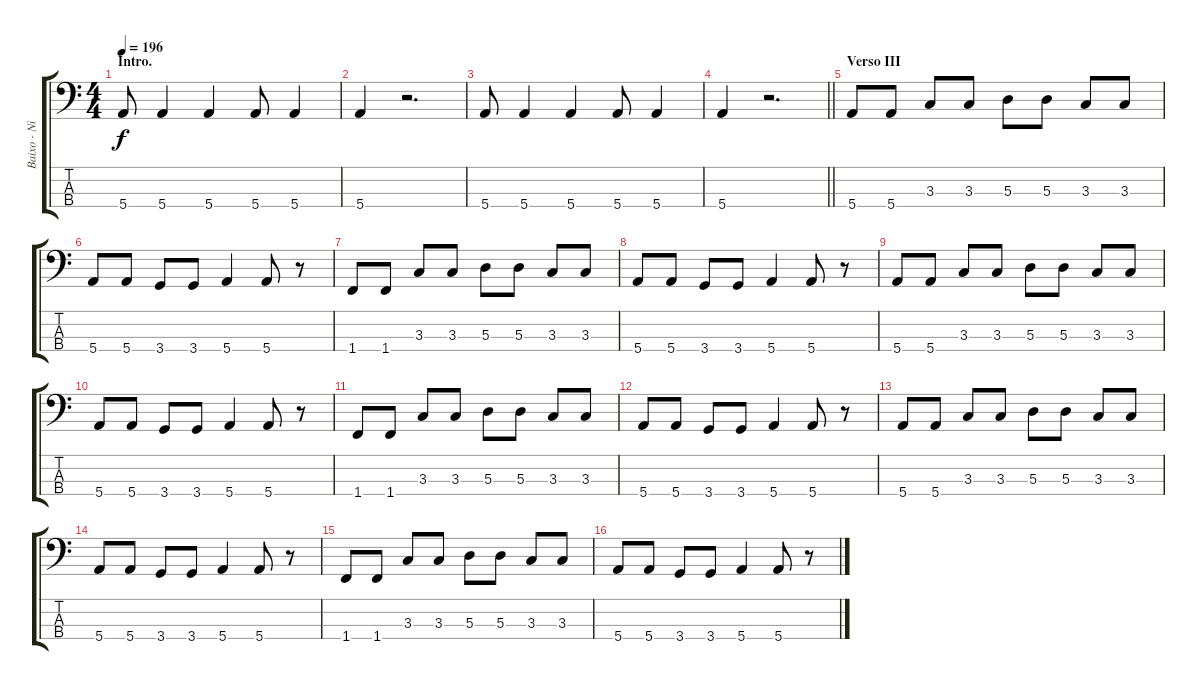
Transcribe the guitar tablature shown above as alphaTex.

\track ("Baixo - Nikola" "Baixo - Ni") {instrument electricbasspick}
\staff {score tabs}
\tuning (G2 D2 A1 E1) {hide}
\ts (4 4)
\section ("" "Intro.")
\tempo 196
\clef f4
\ks c
5.4.8{dy f} 5.4.4 5.4.4 5.4.8 5.4.4 |
5.4.4 r.2{d} |
5.4.8 5.4.4 5.4.4 5.4.8 5.4.4 |
\barLineRight lightlight
5.4.4 r.2{d} |
\section ("" "Verso III")
5.4.8 5.4.8 3.3.8 3.3.8 5.3.8 5.3.8 3.3.8 3.3.8 |
5.4.8 5.4.8 3.4.8 3.4.8 5.4.4 5.4.8 r.8 |
1.4.8 1.4.8 3.3.8 3.3.8 5.3.8 5.3.8 3.3.8 3.3.8 |
5.4.8 5.4.8 3.4.8 3.4.8 5.4.4 5.4.8 r.8 |
5.4.8 5.4.8 3.3.8 3.3.8 5.3.8 5.3.8 3.3.8 3.3.8 |
5.4.8 5.4.8 3.4.8 3.4.8 5.4.4 5.4.8 r.8 |
1.4.8 1.4.8 3.3.8 3.3.8 5.3.8 5.3.8 3.3.8 3.3.8 |
5.4.8 5.4.8 3.4.8 3.4.8 5.4.4 5.4.8 r.8 |
5.4.8 5.4.8 3.3.8 3.3.8 5.3.8 5.3.8 3.3.8 3.3.8 |
5.4.8 5.4.8 3.4.8 3.4.8 5.4.4 5.4.8 r.8 |
1.4.8 1.4.8 3.3.8 3.3.8 5.3.8 5.3.8 3.3.8 3.3.8 |
5.4.8 5.4.8 3.4.8 3.4.8 5.4.4 5.4.8 r.8
